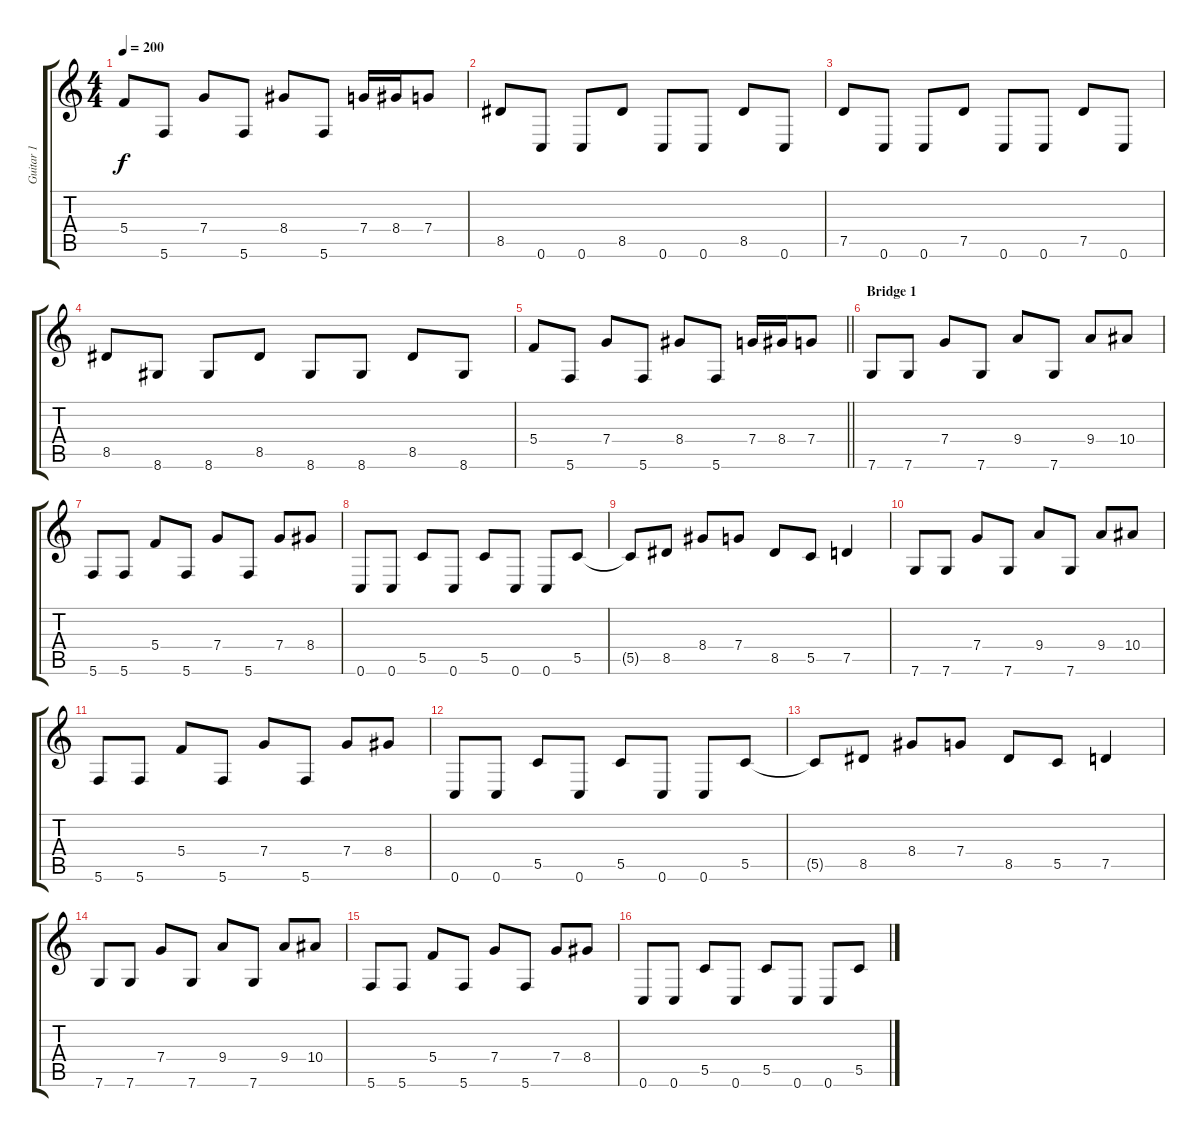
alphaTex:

\track ("Guitar 1" "Guitar 1") {instrument distortionguitar}
\staff {score tabs}
\tuning (D4 A3 F3 C3 G2 C2) {hide}
\ts (4 4)
\tempo 200
\clef g2
\ks c
5.4.8{dy f} 5.6.8 7.4.8 5.6.8 8.4.8 5.6.8 7.4.16 8.4.16 7.4.8 |
8.5.8 0.6.8 0.6.8 8.5.8 0.6.8 0.6.8 8.5.8 0.6.8 |
7.5.8 0.6.8 0.6.8 7.5.8 0.6.8 0.6.8 7.5.8 0.6.8 |
8.5.8 8.6.8 8.6.8 8.5.8 8.6.8 8.6.8 8.5.8 8.6.8 |
\barLineRight lightlight
5.4.8 5.6.8 7.4.8 5.6.8 8.4.8 5.6.8 7.4.16 8.4.16 7.4.8 |
\section ("" "Bridge 1")
7.6.8 7.6.8 7.4.8 7.6.8 9.4.8 7.6.8 9.4.8 10.4.8 |
5.6.8 5.6.8 5.4.8 5.6.8 7.4.8 5.6.8 7.4.8 8.4.8 |
0.6.8 0.6.8 5.5.8 0.6.8 5.5.8 0.6.8 0.6.8 5.5.8 |
5.5{t}.8 8.5.8 8.4.8 7.4.8 8.5.8 5.5.8 7.5.4 |
7.6.8 7.6.8 7.4.8 7.6.8 9.4.8 7.6.8 9.4.8 10.4.8 |
5.6.8 5.6.8 5.4.8 5.6.8 7.4.8 5.6.8 7.4.8 8.4.8 |
0.6.8 0.6.8 5.5.8 0.6.8 5.5.8 0.6.8 0.6.8 5.5.8 |
5.5{t}.8 8.5.8 8.4.8 7.4.8 8.5.8 5.5.8 7.5.4 |
7.6.8 7.6.8 7.4.8 7.6.8 9.4.8 7.6.8 9.4.8 10.4.8 |
5.6.8 5.6.8 5.4.8 5.6.8 7.4.8 5.6.8 7.4.8 8.4.8 |
0.6.8 0.6.8 5.5.8 0.6.8 5.5.8 0.6.8 0.6.8 5.5.8
